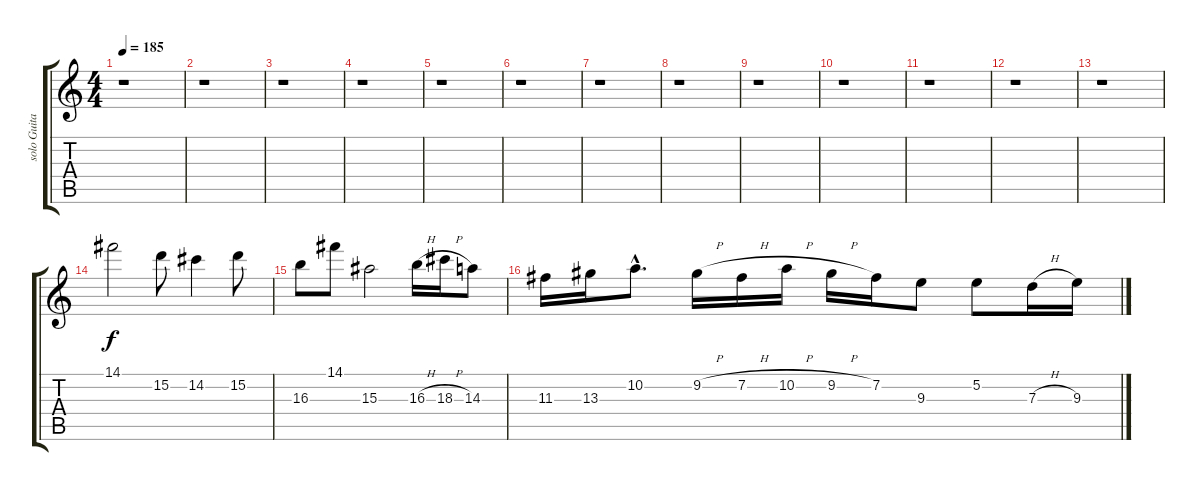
\track ("solo Guitar" "solo Guita") {instrument distortionguitar}
\staff {score tabs}
\tuning (E4 B3 G3 D3 A2 E2) {hide}
\ts (4 4)
\tempo 185
\clef g2
\ks c
r.1{dy f} |
r.1 |
r.1 |
r.1 |
r.1 |
r.1 |
r.1 |
r.1 |
r.1 |
r.1 |
r.1 |
r.1 |
r.1 |
14.1.2 15.2.8 14.2.4 15.2.8 |
16.3.8 14.1.8 15.3.2 16.3{h}.16 18.3{h}.16 14.3.8 |
11.3.16 13.3.16 10.2{hac}.8{d} 9.2{h}.16 7.2{h}.16 10.2{h}.16 9.2{h}.16 7.2.16 9.3.8 5.2.8 7.3{h}.16 9.3.16
